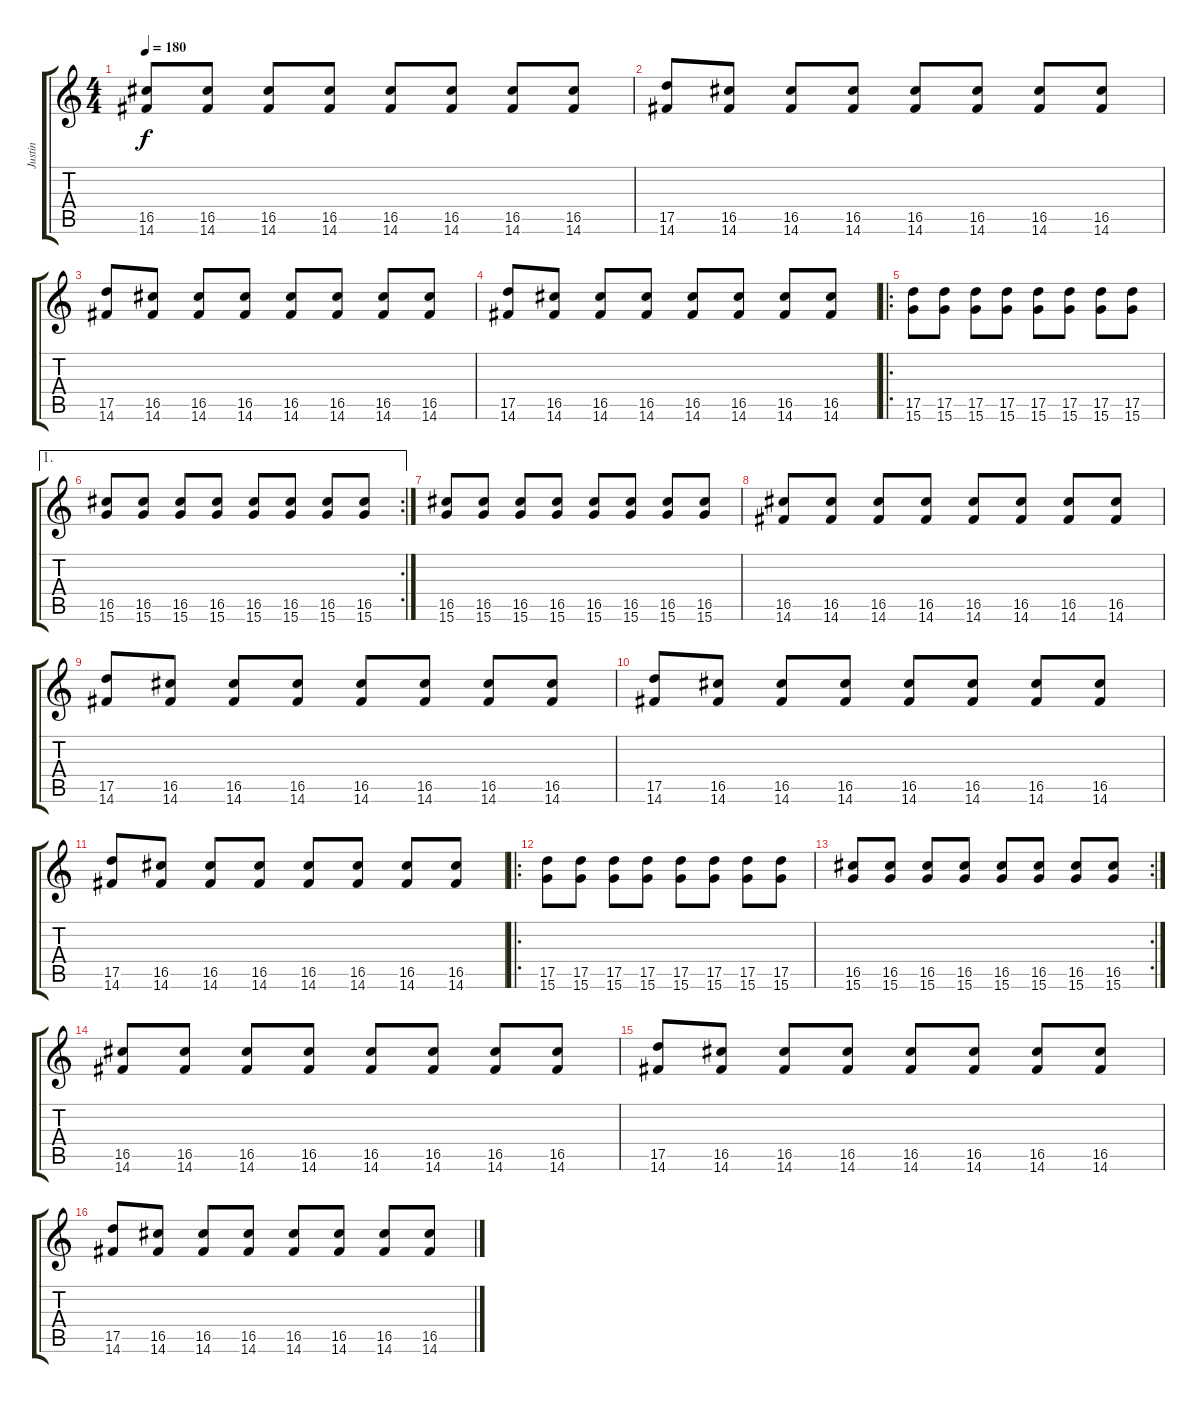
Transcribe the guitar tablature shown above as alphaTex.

\track ("Justin" "Justin") {instrument overdrivenguitar}
\staff {score tabs}
\tuning (E4 B3 G3 D3 A2 E2) {hide}
\ts (4 4)
\tempo 180
\clef g2
\ks c
(16.5 14.6).8{dy f} (16.5 14.6).8 (16.5 14.6).8 (16.5 14.6).8 (16.5 14.6).8 (16.5 14.6).8 (16.5 14.6).8 (16.5 14.6).8 |
(17.5 14.6).8 (16.5 14.6).8 (16.5 14.6).8 (16.5 14.6).8 (16.5 14.6).8 (16.5 14.6).8 (16.5 14.6).8 (16.5 14.6).8 |
(17.5 14.6).8 (16.5 14.6).8 (16.5 14.6).8 (16.5 14.6).8 (16.5 14.6).8 (16.5 14.6).8 (16.5 14.6).8 (16.5 14.6).8 |
(17.5 14.6).8 (16.5 14.6).8 (16.5 14.6).8 (16.5 14.6).8 (16.5 14.6).8 (16.5 14.6).8 (16.5 14.6).8 (16.5 14.6).8 |
\ro
(17.5 15.6).8 (17.5 15.6).8 (17.5 15.6).8 (17.5 15.6).8 (17.5 15.6).8 (17.5 15.6).8 (17.5 15.6).8 (17.5 15.6).8 |
\ae 1
\rc 2
(16.5 15.6).8 (16.5 15.6).8 (16.5 15.6).8 (16.5 15.6).8 (16.5 15.6).8 (16.5 15.6).8 (16.5 15.6).8 (16.5 15.6).8 |
(16.5 15.6).8 (16.5 15.6).8 (16.5 15.6).8 (16.5 15.6).8 (16.5 15.6).8 (16.5 15.6).8 (16.5 15.6).8 (16.5 15.6).8 |
(16.5 14.6).8 (16.5 14.6).8 (16.5 14.6).8 (16.5 14.6).8 (16.5 14.6).8 (16.5 14.6).8 (16.5 14.6).8 (16.5 14.6).8 |
(17.5 14.6).8 (16.5 14.6).8 (16.5 14.6).8 (16.5 14.6).8 (16.5 14.6).8 (16.5 14.6).8 (16.5 14.6).8 (16.5 14.6).8 |
(17.5 14.6).8 (16.5 14.6).8 (16.5 14.6).8 (16.5 14.6).8 (16.5 14.6).8 (16.5 14.6).8 (16.5 14.6).8 (16.5 14.6).8 |
(17.5 14.6).8 (16.5 14.6).8 (16.5 14.6).8 (16.5 14.6).8 (16.5 14.6).8 (16.5 14.6).8 (16.5 14.6).8 (16.5 14.6).8 |
\ro
(17.5 15.6).8 (17.5 15.6).8 (17.5 15.6).8 (17.5 15.6).8 (17.5 15.6).8 (17.5 15.6).8 (17.5 15.6).8 (17.5 15.6).8 |
\rc 2
(16.5 15.6).8 (16.5 15.6).8 (16.5 15.6).8 (16.5 15.6).8 (16.5 15.6).8 (16.5 15.6).8 (16.5 15.6).8 (16.5 15.6).8 |
(16.5 14.6).8 (16.5 14.6).8 (16.5 14.6).8 (16.5 14.6).8 (16.5 14.6).8 (16.5 14.6).8 (16.5 14.6).8 (16.5 14.6).8 |
(17.5 14.6).8 (16.5 14.6).8 (16.5 14.6).8 (16.5 14.6).8 (16.5 14.6).8 (16.5 14.6).8 (16.5 14.6).8 (16.5 14.6).8 |
(17.5 14.6).8 (16.5 14.6).8 (16.5 14.6).8 (16.5 14.6).8 (16.5 14.6).8 (16.5 14.6).8 (16.5 14.6).8 (16.5 14.6).8
